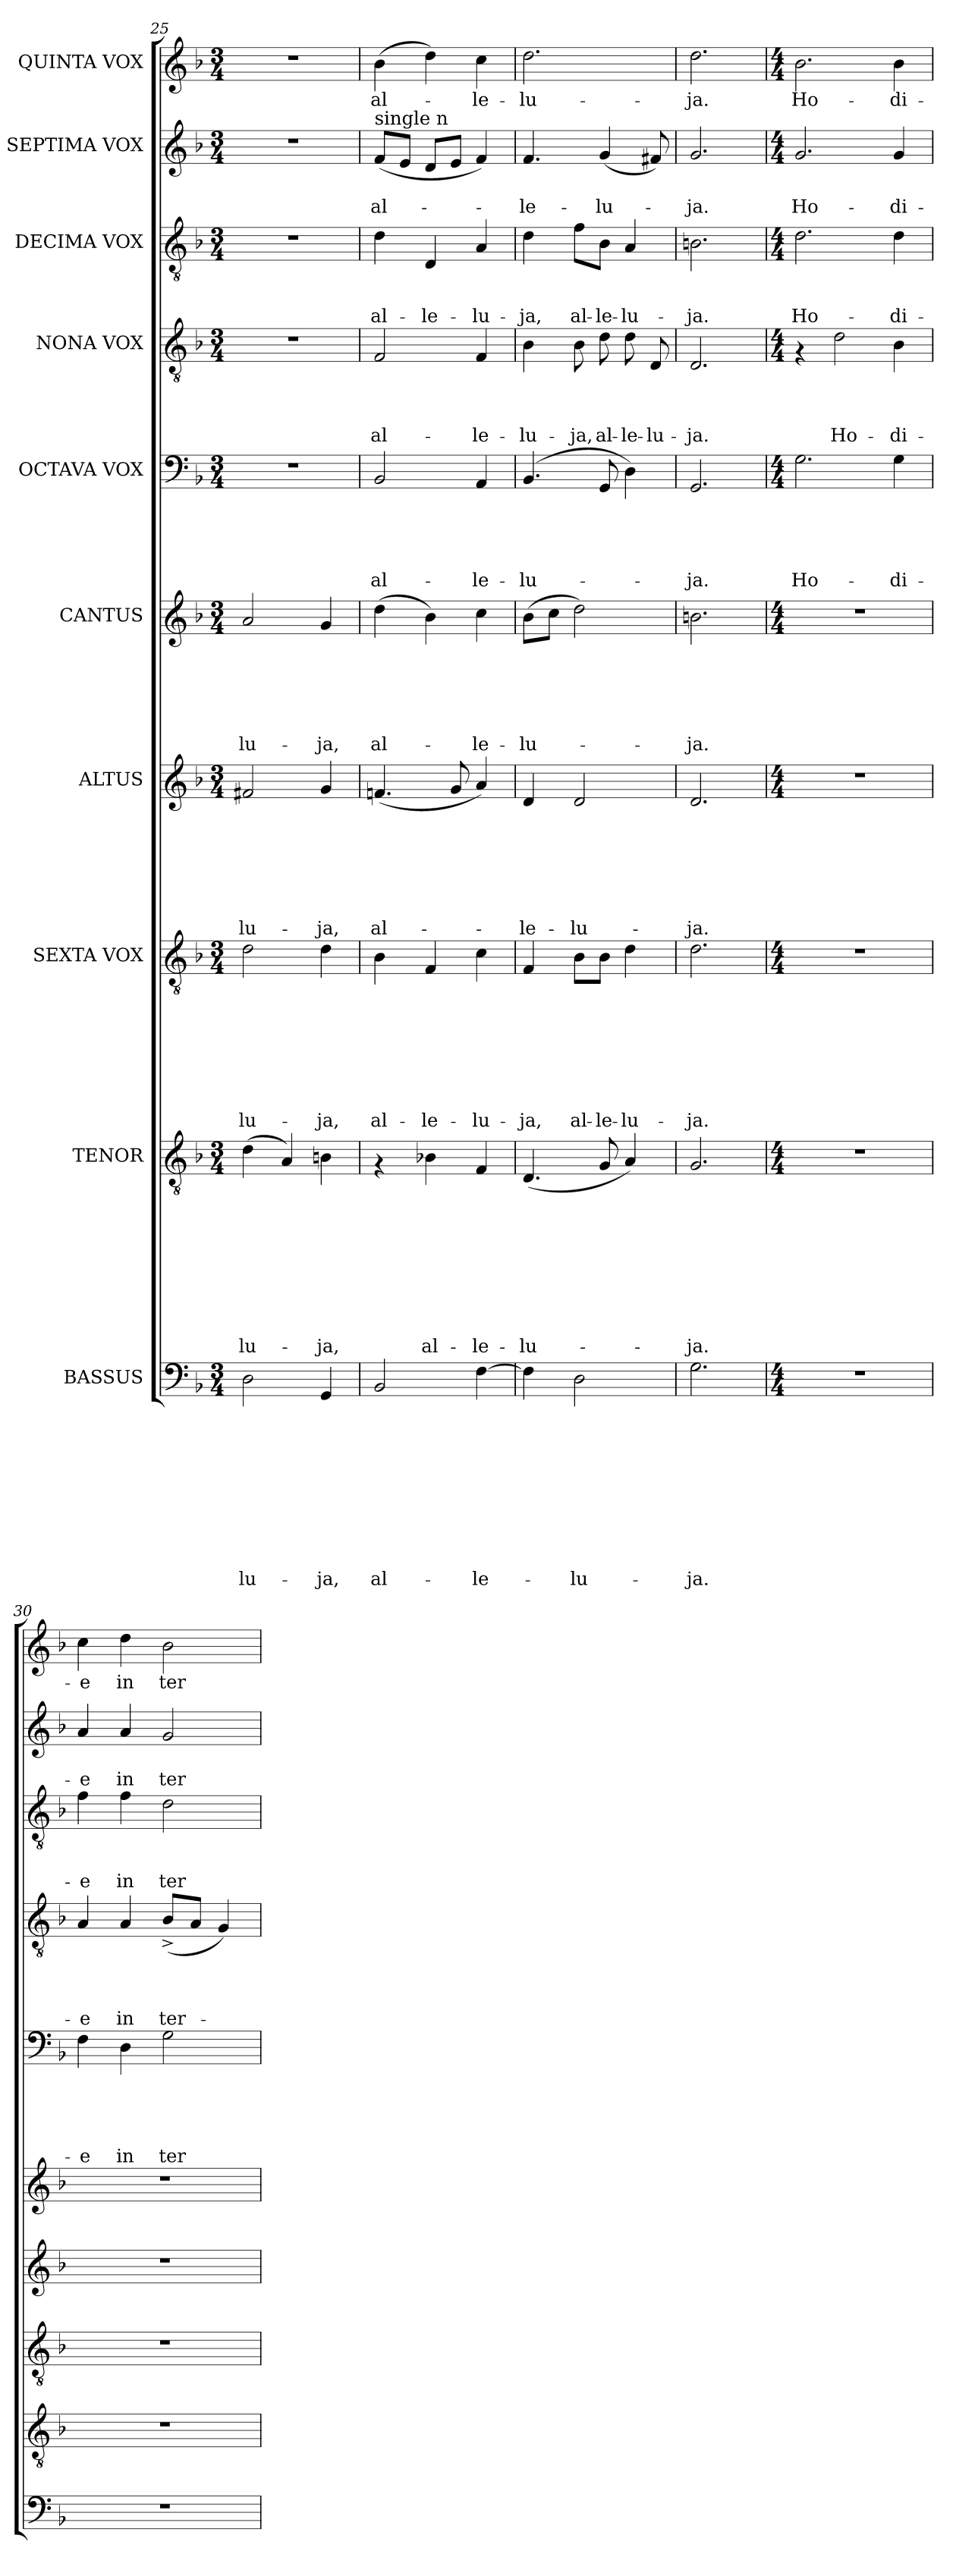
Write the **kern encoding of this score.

**kern	**text	**text	**text	**text	**text	**text	**text	**text	**text	**text	**kern	**text	**text	**text	**text	**text	**text	**text	**text	**text	**kern	**text	**text	**text	**text	**text	**text	**text	**text	**kern	**text	**text	**text	**text	**text	**text	**text	**kern	**text	**text	**text	**text	**text	**text	**kern	**text	**text	**text	**text	**text	**kern	**text	**text	**text	**text	**kern	**text	**text	**text	**kern	**text	**text	**kern	**text
*part10	*part10	*part10	*part10	*part10	*part10	*part10	*part10	*part10	*part10	*part10	*part9	*part9	*part9	*part9	*part9	*part9	*part9	*part9	*part9	*part9	*part8	*part8	*part8	*part8	*part8	*part8	*part8	*part8	*part8	*part7	*part7	*part7	*part7	*part7	*part7	*part7	*part7	*part6	*part6	*part6	*part6	*part6	*part6	*part6	*part5	*part5	*part5	*part5	*part5	*part5	*part4	*part4	*part4	*part4	*part4	*part3	*part3	*part3	*part3	*part2	*part2	*part2	*part1	*part1
*staff10	*staff10	*staff10	*staff10	*staff10	*staff10	*staff10	*staff10	*staff10	*staff10	*staff10	*staff9	*staff9	*staff9	*staff9	*staff9	*staff9	*staff9	*staff9	*staff9	*staff9	*staff8	*staff8	*staff8	*staff8	*staff8	*staff8	*staff8	*staff8	*staff8	*staff7	*staff7	*staff7	*staff7	*staff7	*staff7	*staff7	*staff7	*staff6	*staff6	*staff6	*staff6	*staff6	*staff6	*staff6	*staff5	*staff5	*staff5	*staff5	*staff5	*staff5	*staff4	*staff4	*staff4	*staff4	*staff4	*staff3	*staff3	*staff3	*staff3	*staff2	*staff2	*staff2	*staff1	*staff1
*I"BASSUS	*	*	*	*	*	*	*	*	*	*	*I"TENOR	*	*	*	*	*	*	*	*	*	*I"SEXTA VOX	*	*	*	*	*	*	*	*	*I"ALTUS	*	*	*	*	*	*	*	*I"CANTUS	*	*	*	*	*	*	*I"OCTAVA VOX	*	*	*	*	*	*I"NONA VOX	*	*	*	*	*I"DECIMA VOX	*	*	*	*I"SEPTIMA VOX	*	*	*I"QUINTA VOX	*
*clefF4	*	*	*	*	*	*	*	*	*	*	*clefGv2	*	*	*	*	*	*	*	*	*	*clefGv2	*	*	*	*	*	*	*	*	*clefG2	*	*	*	*	*	*	*	*clefG2	*	*	*	*	*	*	*clefF4	*	*	*	*	*	*clefGv2	*	*	*	*	*clefGv2	*	*	*	*clefG2	*	*	*clefG2	*
*k[b-]	*	*	*	*	*	*	*	*	*	*	*k[b-]	*	*	*	*	*	*	*	*	*	*k[b-]	*	*	*	*	*	*	*	*	*k[b-]	*	*	*	*	*	*	*	*k[b-]	*	*	*	*	*	*	*k[b-]	*	*	*	*	*	*k[b-]	*	*	*	*	*k[b-]	*	*	*	*k[b-]	*	*	*k[b-]	*
*F:	*	*	*	*	*	*	*	*	*	*	*F:	*	*	*	*	*	*	*	*	*	*F:	*	*	*	*	*	*	*	*	*F:	*	*	*	*	*	*	*	*F:	*	*	*	*	*	*	*F:	*	*	*	*	*	*F:	*	*	*	*	*F:	*	*	*	*F:	*	*	*F:	*
*M3/4	*	*	*	*	*	*	*	*	*	*	*M3/4	*	*	*	*	*	*	*	*	*	*M3/4	*	*	*	*	*	*	*	*	*M3/4	*	*	*	*	*	*	*	*M3/4	*	*	*	*	*	*	*M3/4	*	*	*	*	*	*M3/4	*	*	*	*	*M3/4	*	*	*	*M3/4	*	*	*M3/4	*
=25	=25	=25	=25	=25	=25	=25	=25	=25	=25	=25	=25	=25	=25	=25	=25	=25	=25	=25	=25	=25	=25	=25	=25	=25	=25	=25	=25	=25	=25	=25	=25	=25	=25	=25	=25	=25	=25	=25	=25	=25	=25	=25	=25	=25	=25	=25	=25	=25	=25	=25	=25	=25	=25	=25	=25	=25	=25	=25	=25	=25	=25	=25	=25	=25
!	!	!	!	!	!	!	!	!	!	!LO:LY:b:rj	!	!	!	!	!	!	!	!	!	!LO:LY:b	!	!	!	!	!	!	!	!	!LO:LY:b:rj	!	!	!	!	!	!	!	!LO:LY:b:rj	!	!	!	!	!	!	!LO:LY:b:rj	!	!	!	!	!	!	!	!	!	!	!	!	!	!	!	!	!	!	!	!
2D\	.	.	.	.	.	.	.	.	.	-lu-	(>4d\	.	.	.	.	.	.	.	.	-lu-	2d\	.	.	.	.	.	.	.	-lu-	2f#X/	.	.	.	.	.	.	-lu-	2a/	.	.	.	.	.	-lu-	2.r	.	.	.	.	.	2.r	.	.	.	.	2.r	.	.	.	2.r	.	.	2.r	.
.	.	.	.	.	.	.	.	.	.	.	4A/)	.	.	.	.	.	.	.	.	.	.	.	.	.	.	.	.	.	.	.	.	.	.	.	.	.	.	.	.	.	.	.	.	.	.	.	.	.	.	.	.	.	.	.	.	.	.	.	.	.	.	.	.	.
!	!	!	!	!	!	!	!	!	!	!LO:LY:b:rj	!	!	!	!	!	!	!	!	!	!LO:LY:b	!	!	!	!	!	!	!	!	!LO:LY:b:rj	!	!	!	!	!	!	!	!LO:LY:b:rj	!	!	!	!	!	!	!LO:LY:b:rj	!	!	!	!	!	!	!	!	!	!	!	!	!	!	!	!	!	!	!	!
4GG/	.	.	.	.	.	.	.	.	.	-ja,	4Bn\	.	.	.	.	.	.	.	.	-ja,	4d\	.	.	.	.	.	.	.	-ja,	4g/	.	.	.	.	.	.	-ja,	4g/	.	.	.	.	.	-ja,	.	.	.	.	.	.	.	.	.	.	.	.	.	.	.	.	.	.	.	.
=26	=26	=26	=26	=26	=26	=26	=26	=26	=26	=26	=26	=26	=26	=26	=26	=26	=26	=26	=26	=26	=26	=26	=26	=26	=26	=26	=26	=26	=26	=26	=26	=26	=26	=26	=26	=26	=26	=26	=26	=26	=26	=26	=26	=26	=26	=26	=26	=26	=26	=26	=26	=26	=26	=26	=26	=26	=26	=26	=26	=26	=26	=26	=26	=26
!	!	!	!	!	!	!	!	!	!	!	!	!	!	!	!	!	!	!	!	!	!	!	!	!	!	!	!	!	!	!	!	!	!	!	!	!	!	!	!	!	!	!	!	!	!	!	!	!	!	!	!	!	!	!	!	!	!	!	!	!LO:TX:a:t=single n	!	!	!	!
!	!	!	!	!	!	!	!	!	!	!LO:LY:b:rj	!	!	!	!	!	!	!	!	!	!	!	!	!	!	!	!	!	!	!LO:LY:b:rj	!	!	!	!	!	!	!	!LO:LY:b:rj	!	!	!	!	!	!	!LO:LY:b:rj	!	!	!	!	!	!LO:LY:b	!	!	!	!	!LO:LY:b	!	!	!	!LO:LY:b	!	!	!LO:LY:b	!	!LO:LY:b
2BB-/	.	.	.	.	.	.	.	.	.	al-	4rF	.	.	.	.	.	.	.	.	.	4B-\	.	.	.	.	.	.	.	al-	(<4.fn/	.	.	.	.	.	.	al-	(>4dd\	.	.	.	.	.	al-	2BB-/	.	.	.	.	al-	2F/	.	.	.	al-	4d\	.	.	al-	(<8f/L	.	al-	(>4b-\	al-
.	.	.	.	.	.	.	.	.	.	.	.	.	.	.	.	.	.	.	.	.	.	.	.	.	.	.	.	.	.	.	.	.	.	.	.	.	.	.	.	.	.	.	.	.	.	.	.	.	.	.	.	.	.	.	.	.	.	.	.	8e/J	.	.	.	.
!	!	!	!	!	!	!	!	!	!	!	!	!	!	!	!	!	!	!	!	!LO:LY:b	!	!	!	!	!	!	!	!	!LO:LY:b:rj	!	!	!	!	!	!	!	!	!	!	!	!	!	!	!	!	!	!	!	!	!	!	!	!	!	!	!	!	!	!LO:LY:b	!	!	!	!	!
.	.	.	.	.	.	.	.	.	.	.	4B-X\	.	.	.	.	.	.	.	.	al-	4F/	.	.	.	.	.	.	.	-le-	.	.	.	.	.	.	.	.	4b-\)	.	.	.	.	.	.	.	.	.	.	.	.	.	.	.	.	.	4D/	.	.	-le-	8d/L	.	.	4dd\)	.
.	.	.	.	.	.	.	.	.	.	.	.	.	.	.	.	.	.	.	.	.	.	.	.	.	.	.	.	.	.	8g/	.	.	.	.	.	.	.	.	.	.	.	.	.	.	.	.	.	.	.	.	.	.	.	.	.	.	.	.	.	8e/J	.	.	.	.
!	!	!	!	!	!	!	!	!	!	!LO:LY:b:rj	!	!	!	!	!	!	!	!	!	!LO:LY:b	!	!	!	!	!	!	!	!	!LO:LY:b:rj	!	!	!	!	!	!	!	!	!	!	!	!	!	!	!LO:LY:b:rj	!	!	!	!	!	!LO:LY:b	!	!	!	!	!LO:LY:b	!	!	!	!LO:LY:b	!	!	!	!	!LO:LY:b
[>4F\	.	.	.	.	.	.	.	.	.	-le-	4F/	.	.	.	.	.	.	.	.	-le-	4c\	.	.	.	.	.	.	.	-lu-	4a/)	.	.	.	.	.	.	.	4cc\	.	.	.	.	.	-le-	4AA/	.	.	.	.	-le-	4F/	.	.	.	-le-	4A/	.	.	-lu-	4f/)	.	.	4cc\	-le-
=27	=27	=27	=27	=27	=27	=27	=27	=27	=27	=27	=27	=27	=27	=27	=27	=27	=27	=27	=27	=27	=27	=27	=27	=27	=27	=27	=27	=27	=27	=27	=27	=27	=27	=27	=27	=27	=27	=27	=27	=27	=27	=27	=27	=27	=27	=27	=27	=27	=27	=27	=27	=27	=27	=27	=27	=27	=27	=27	=27	=27	=27	=27	=27	=27
!	!	!	!	!	!	!	!	!	!	!	!	!	!	!	!	!	!	!	!	!LO:LY:b	!	!	!	!	!	!	!	!	!LO:LY:b:rj	!	!	!	!	!	!	!	!LO:LY:b:rj	!	!	!	!	!	!	!LO:LY:b:rj	!	!	!	!	!	!LO:LY:b	!	!	!	!	!LO:LY:b	!	!	!	!LO:LY:b	!	!	!LO:LY:b	!	!LO:LY:b
4F\]	.	.	.	.	.	.	.	.	.	.	(<4.D/	.	.	.	.	.	.	.	.	-lu-	4F/	.	.	.	.	.	.	.	-ja,	4d/	.	.	.	.	.	.	-le-	(>8b-\L	.	.	.	.	.	-lu-	(4.BB-/	.	.	.	.	-lu-	4B-\	.	.	.	-lu-	4d\	.	.	-ja,	4.f/	.	-le-	2.dd\	-lu-
.	.	.	.	.	.	.	.	.	.	.	.	.	.	.	.	.	.	.	.	.	.	.	.	.	.	.	.	.	.	.	.	.	.	.	.	.	.	8cc\J	.	.	.	.	.	.	.	.	.	.	.	.	.	.	.	.	.	.	.	.	.	.	.	.	.	.
!	!	!	!	!	!	!	!	!	!	!LO:LY:b:rj	!	!	!	!	!	!	!	!	!	!	!	!	!	!	!	!	!	!	!LO:LY:b:rj	!	!	!	!	!	!	!	!LO:LY:b:rj	!	!	!	!	!	!	!	!	!	!	!	!	!	!	!	!	!	!LO:LY:b	!	!	!	!LO:LY:b	!	!	!	!	!
2D\	.	.	.	.	.	.	.	.	.	-lu-	.	.	.	.	.	.	.	.	.	.	8B-\L	.	.	.	.	.	.	.	al-	2d/	.	.	.	.	.	.	-lu-	2dd\)	.	.	.	.	.	.	.	.	.	.	.	.	8B-\	.	.	.	-ja,	8f\L	.	.	al-	.	.	.	.	.
!	!	!	!	!	!	!	!	!	!	!	!	!	!	!	!	!	!	!	!	!	!	!	!	!	!	!	!	!	!LO:LY:b:rj	!	!	!	!	!	!	!	!	!	!	!	!	!	!	!	!	!	!	!	!	!	!	!	!	!	!LO:LY:b	!	!	!	!LO:LY:b	!	!	!LO:LY:b	!	!
.	.	.	.	.	.	.	.	.	.	.	8G/	.	.	.	.	.	.	.	.	.	8B-\J	.	.	.	.	.	.	.	-le-	.	.	.	.	.	.	.	.	.	.	.	.	.	.	.	8GG/	.	.	.	.	.	8d\	.	.	.	al-	8B-\J	.	.	-le-	(<4g/	.	-lu-	.	.
!	!	!	!	!	!	!	!	!	!	!	!	!	!	!	!	!	!	!	!	!	!	!	!	!	!	!	!	!	!LO:LY:b:rj	!	!	!	!	!	!	!	!	!	!	!	!	!	!	!	!	!	!	!	!	!	!	!	!	!	!LO:LY:b	!	!	!	!LO:LY:b	!	!	!	!	!
.	.	.	.	.	.	.	.	.	.	.	4A/)	.	.	.	.	.	.	.	.	.	4d\	.	.	.	.	.	.	.	-lu-	.	.	.	.	.	.	.	.	.	.	.	.	.	.	.	4D\)	.	.	.	.	.	8d\	.	.	.	-le-	4A/	.	.	-lu-	.	.	.	.	.
!	!	!	!	!	!	!	!	!	!	!	!	!	!	!	!	!	!	!	!	!	!	!	!	!	!	!	!	!	!	!	!	!	!	!	!	!	!	!	!	!	!	!	!	!	!	!	!	!	!	!	!	!	!	!	!LO:LY:b	!	!	!	!	!	!	!	!	!
.	.	.	.	.	.	.	.	.	.	.	.	.	.	.	.	.	.	.	.	.	.	.	.	.	.	.	.	.	.	.	.	.	.	.	.	.	.	.	.	.	.	.	.	.	.	.	.	.	.	.	8D/	.	.	.	-lu-	.	.	.	.	8f#X/)	.	.	.	.
=28	=28	=28	=28	=28	=28	=28	=28	=28	=28	=28	=28	=28	=28	=28	=28	=28	=28	=28	=28	=28	=28	=28	=28	=28	=28	=28	=28	=28	=28	=28	=28	=28	=28	=28	=28	=28	=28	=28	=28	=28	=28	=28	=28	=28	=28	=28	=28	=28	=28	=28	=28	=28	=28	=28	=28	=28	=28	=28	=28	=28	=28	=28	=28	=28
!	!	!	!	!	!	!	!	!	!	!LO:LY:b:rj	!	!	!	!	!	!	!	!	!	!LO:LY:b	!	!	!	!	!	!	!	!	!LO:LY:b:rj	!	!	!	!	!	!	!	!LO:LY:b:rj	!	!	!	!	!	!	!LO:LY:b:rj	!	!	!	!	!	!LO:LY:b	!	!	!	!	!LO:LY:b	!	!	!	!LO:LY:b	!	!	!LO:LY:b	!	!LO:LY:b
2.G\	.	.	.	.	.	.	.	.	.	-ja.	2.G/	.	.	.	.	.	.	.	.	-ja.	2.d\	.	.	.	.	.	.	.	-ja.	2.d/	.	.	.	.	.	.	-ja.	2.bn\	.	.	.	.	.	-ja.	2.GG/	.	.	.	.	-ja.	2.D/	.	.	.	-ja.	2.Bn\	.	.	-ja.	2.g/	.	-ja.	2.dd\	-ja.
!!LO:PB:g=z
=29	=29	=29	=29	=29	=29	=29	=29	=29	=29	=29	=29	=29	=29	=29	=29	=29	=29	=29	=29	=29	=29	=29	=29	=29	=29	=29	=29	=29	=29	=29	=29	=29	=29	=29	=29	=29	=29	=29	=29	=29	=29	=29	=29	=29	=29	=29	=29	=29	=29	=29	=29	=29	=29	=29	=29	=29	=29	=29	=29	=29	=29	=29	=29	=29
*M4/4	*	*	*	*	*	*	*	*	*	*	*M4/4	*	*	*	*	*	*	*	*	*	*M4/4	*	*	*	*	*	*	*	*	*M4/4	*	*	*	*	*	*	*	*M4/4	*	*	*	*	*	*	*M4/4	*	*	*	*	*	*M4/4	*	*	*	*	*M4/4	*	*	*	*M4/4	*	*	*M4/4	*
!	!	!	!	!	!	!	!	!	!	!	!	!	!	!	!	!	!	!	!	!	!	!	!	!	!	!	!	!	!	!	!	!	!	!	!	!	!	!	!	!	!	!	!	!	!	!	!	!	!	!LO:LY:b	!	!	!	!	!	!	!	!	!LO:LY:b	!	!	!LO:LY:b	!	!LO:LY:b
1r	.	.	.	.	.	.	.	.	.	.	1r	.	.	.	.	.	.	.	.	.	1r	.	.	.	.	.	.	.	.	1r	.	.	.	.	.	.	.	1r	.	.	.	.	.	.	2.G\	.	.	.	.	Ho-	4rF	.	.	.	.	2.d\	.	.	Ho-	2.g/	.	Ho-	2.b-\	Ho-
!	!	!	!	!	!	!	!	!	!	!	!	!	!	!	!	!	!	!	!	!	!	!	!	!	!	!	!	!	!	!	!	!	!	!	!	!	!	!	!	!	!	!	!	!	!	!	!	!	!	!	!	!	!	!	!LO:LY:b	!	!	!	!	!	!	!	!	!
.	.	.	.	.	.	.	.	.	.	.	.	.	.	.	.	.	.	.	.	.	.	.	.	.	.	.	.	.	.	.	.	.	.	.	.	.	.	.	.	.	.	.	.	.	.	.	.	.	.	.	2d\	.	.	.	Ho-	.	.	.	.	.	.	.	.	.
!	!	!	!	!	!	!	!	!	!	!	!	!	!	!	!	!	!	!	!	!	!	!	!	!	!	!	!	!	!	!	!	!	!	!	!	!	!	!	!	!	!	!	!	!	!	!	!	!	!	!LO:LY:b	!	!	!	!	!LO:LY:b	!	!	!	!LO:LY:b	!	!	!LO:LY:b	!	!LO:LY:b
.	.	.	.	.	.	.	.	.	.	.	.	.	.	.	.	.	.	.	.	.	.	.	.	.	.	.	.	.	.	.	.	.	.	.	.	.	.	.	.	.	.	.	.	.	4G\	.	.	.	.	-di-	4B-\	.	.	.	-di-	4d\	.	.	-di-	4g/	.	-di-	4b-\	-di-
=30	=30	=30	=30	=30	=30	=30	=30	=30	=30	=30	=30	=30	=30	=30	=30	=30	=30	=30	=30	=30	=30	=30	=30	=30	=30	=30	=30	=30	=30	=30	=30	=30	=30	=30	=30	=30	=30	=30	=30	=30	=30	=30	=30	=30	=30	=30	=30	=30	=30	=30	=30	=30	=30	=30	=30	=30	=30	=30	=30	=30	=30	=30	=30	=30
!	!	!	!	!	!	!	!	!	!	!	!	!	!	!	!	!	!	!	!	!	!	!	!	!	!	!	!	!	!	!	!	!	!	!	!	!	!	!	!	!	!	!	!	!	!	!	!	!	!	!LO:LY:b	!	!	!	!	!LO:LY:b	!	!	!	!LO:LY:b	!	!	!LO:LY:b	!	!LO:LY:b
1r	.	.	.	.	.	.	.	.	.	.	1r	.	.	.	.	.	.	.	.	.	1r	.	.	.	.	.	.	.	.	1r	.	.	.	.	.	.	.	1r	.	.	.	.	.	.	4F\	.	.	.	.	-e	4A/	.	.	.	-e	4f\	.	.	-e	4a/	.	-e	4cc\	-e
!	!	!	!	!	!	!	!	!	!	!	!	!	!	!	!	!	!	!	!	!	!	!	!	!	!	!	!	!	!	!	!	!	!	!	!	!	!	!	!	!	!	!	!	!	!	!	!	!	!	!LO:LY:b	!	!	!	!	!LO:LY:b	!	!	!	!LO:LY:b	!	!	!LO:LY:b	!	!LO:LY:b
.	.	.	.	.	.	.	.	.	.	.	.	.	.	.	.	.	.	.	.	.	.	.	.	.	.	.	.	.	.	.	.	.	.	.	.	.	.	.	.	.	.	.	.	.	4D\	.	.	.	.	in	4A/	.	.	.	in	4f\	.	.	in	4a/	.	in	4dd\	in
!	!	!	!	!	!	!	!	!	!	!	!	!	!	!	!	!	!	!	!	!	!	!	!	!	!	!	!	!	!	!	!	!	!	!	!	!	!	!	!	!	!	!	!	!	!	!	!	!	!	!LO:LY:b	!	!	!	!	!LO:LY:b	!	!	!	!LO:LY:b	!	!	!LO:LY:b	!	!LO:LY:b
.	.	.	.	.	.	.	.	.	.	.	.	.	.	.	.	.	.	.	.	.	.	.	.	.	.	.	.	.	.	.	.	.	.	.	.	.	.	.	.	.	.	.	.	.	2G\	.	.	.	.	ter-	(<8B-^</L	.	.	.	ter-	2d\	.	.	ter-	2g/	.	ter-	2b-\	ter-
.	.	.	.	.	.	.	.	.	.	.	.	.	.	.	.	.	.	.	.	.	.	.	.	.	.	.	.	.	.	.	.	.	.	.	.	.	.	.	.	.	.	.	.	.	.	.	.	.	.	.	8A/J	.	.	.	.	.	.	.	.	.	.	.	.	.
.	.	.	.	.	.	.	.	.	.	.	.	.	.	.	.	.	.	.	.	.	.	.	.	.	.	.	.	.	.	.	.	.	.	.	.	.	.	.	.	.	.	.	.	.	.	.	.	.	.	.	4G/)	.	.	.	.	.	.	.	.	.	.	.	.	.
=	=	=	=	=	=	=	=	=	=	=	=	=	=	=	=	=	=	=	=	=	=	=	=	=	=	=	=	=	=	=	=	=	=	=	=	=	=	=	=	=	=	=	=	=	=	=	=	=	=	=	=	=	=	=	=	=	=	=	=	=	=	=	=	=
*-	*-	*-	*-	*-	*-	*-	*-	*-	*-	*-	*-	*-	*-	*-	*-	*-	*-	*-	*-	*-	*-	*-	*-	*-	*-	*-	*-	*-	*-	*-	*-	*-	*-	*-	*-	*-	*-	*-	*-	*-	*-	*-	*-	*-	*-	*-	*-	*-	*-	*-	*-	*-	*-	*-	*-	*-	*-	*-	*-	*-	*-	*-	*-	*-
